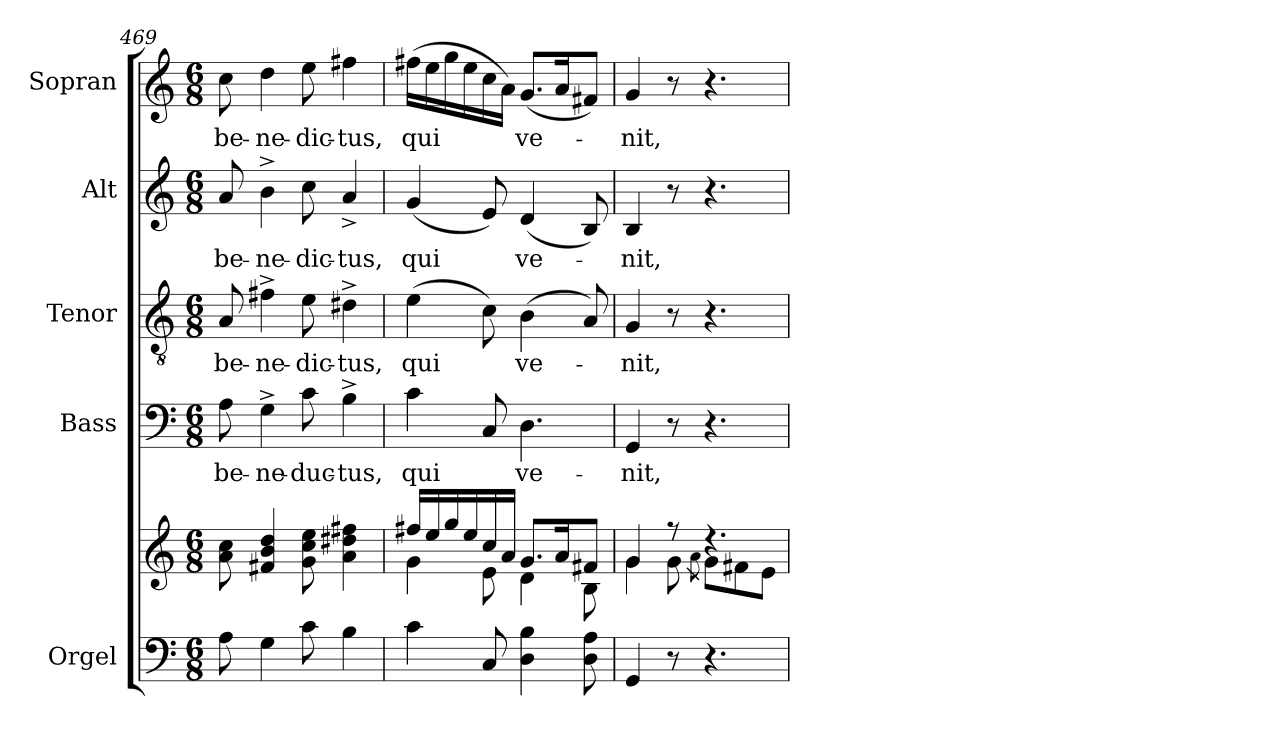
**kern	**kern	**kern	**text	**kern	**text	**kern	**text	**kern	**text
*part5	*part5	*part4	*part4	*part3	*part3	*part2	*part2	*part1	*part1
*staff6	*staff5	*staff4	*staff4	*staff3	*staff3	*staff2	*staff2	*staff1	*staff1
*I"Orgel	*	*I"Bass	*	*I"Tenor	*	*I"Alt	*	*I"Sopran	*
*I'Org.	*	*I'B	*	*I'T	*	*I'A	*	*I'S	*
*clefF4	*clefG2	*clefF4	*	*clefGv2	*	*clefG2	*	*clefG2	*
*k[]	*k[]	*k[]	*	*k[]	*	*k[]	*	*k[]	*
*C:	*C:	*C:	*	*C:	*	*C:	*	*C:	*
*M6/8	*M6/8	*M6/8	*	*M6/8	*	*M6/8	*	*M6/8	*
=469	=469	=469	=469	=469	=469	=469	=469	=469	=469
!	!	!	!LO:LY:b	!	!LO:LY:b	!	!LO:LY:b	!	!LO:LY:b
8A\	8a\ 8cc\	8A\	be-	8A/	be-	8a/	be-	8cc\	be-
!	!	!	!LO:LY:b	!	!LO:LY:b	!	!LO:LY:b	!	!LO:LY:b
4G\	4f#X/ 4b/ 4dd/	4G^>\	-ne-	4f#X^>\	-ne-	4b^>\	-ne-	4dd\	-ne-
!	!	!	!LO:LY:b	!	!LO:LY:b	!	!LO:LY:b	!	!LO:LY:b
8c\	8g\ 8cc\ 8ee\	8c\	-duc-	8e\	-dic-	8cc\	-dic-	8ee\	-dic-
!	!	!	!LO:LY:b	!	!LO:LY:b	!	!LO:LY:b	!	!LO:LY:b
4B\	4a\ 4dd#X\ 4ff#X\	4B^>\	-tus,	4d#X^>\	-tus,	4a^>/	-tus,	4ff#X\	-tus,
=470	=470	=470	=470	=470	=470	=470	=470	=470	=470
*	*^	*	*	*	*	*	*	*	*
!	!	!	!	!LO:LY:b	!	!LO:LY:b	!	!LO:LY:b	!	!LO:LY:b
4c\	16ff#X/LL	4g\	4c\	qui	(>4e\	qui	(<4g/	qui	(>16ff#X\LL	qui
.	16ee/	.	.	.	.	.	.	.	16ee\	.
.	16gg/	.	.	.	.	.	.	.	16gg\	.
.	16ee/	.	.	.	.	.	.	.	16ee\	.
8C/	16cc/	8e\	8C/	.	8c\)	.	8e/)	.	16cc\	.
.	16a/JJ	.	.	.	.	.	.	.	16a\JJ)	.
!	!	!	!	!LO:LY:b	!	!LO:LY:b	!	!LO:LY:b	!	!LO:LY:b
4D\ 4B\	8.g/L	4d\	4.D\	ve-	(>4B\	ve-	(<4d/	ve-	(<8.g/L	ve-
.	16a/k	.	.	.	.	.	.	.	16a/k	.
8D\ 8A\	8f#X/J	8B\	.	.	8A/)	.	8B/)	.	8f#X/J)	.
!!LO:LB:g=z
=471	=471	=471	=471	=471	=471	=471	=471	=471	=471	=471
!	!	!	!	!LO:LY:b	!	!LO:LY:b	!	!LO:LY:b	!	!LO:LY:b
4GG/	4g/	4g\	4GG/	-nit,	4G/	-nit,	4B/	-nit,	4g/	-nit,
8r	8ree	8g\	8r	.	8r	.	8r	.	8r	.
.	.	8qa\	.	.	.	.	.	.	.	.
4.r	4.ree	8g\L	4.r	.	4.r	.	4.r	.	4.r	.
.	.	8f#X\	.	.	.	.	.	.	.	.
.	.	8e\J	.	.	.	.	.	.	.	.
*	*v	*v	*	*	*	*	*	*	*	*
=	=	=	=	=	=	=	=	=	=
*-	*-	*-	*-	*-	*-	*-	*-	*-	*-
